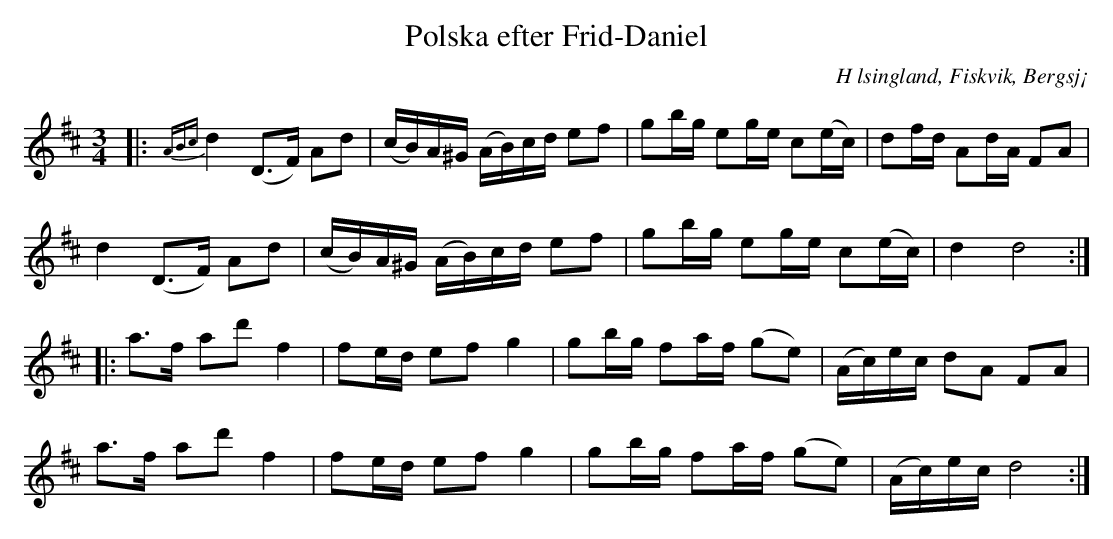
X:1
T: Polska efter Frid-Daniel
O: H lsingland, Fiskvik, Bergsj¡
M: 3/4
L: 1/8
K: D
|: {ABc} d2 (D>F) Ad | (c/B/)A/^G/ (A/B/)c/d/ ef | gb/g/ eg/e/ c(e/c/) | df/d/ Ad/A/ FA |
d2 (D>F) Ad | (c/B/)A/^G/ (A/B/)c/d/ ef | gb/g/ eg/e/ c(e/c/) | d2 d4 :|
|: a>f ad' f2 | fe/d/ ef g2 | gb/g/ fa/f/ (ge) | (A/c/)e/c/ dA FA |
a>f ad' f2 | fe/d/ ef g2 | gb/g/ fa/f/ (ge) | (A/c/)e/c/ d4 :|]
